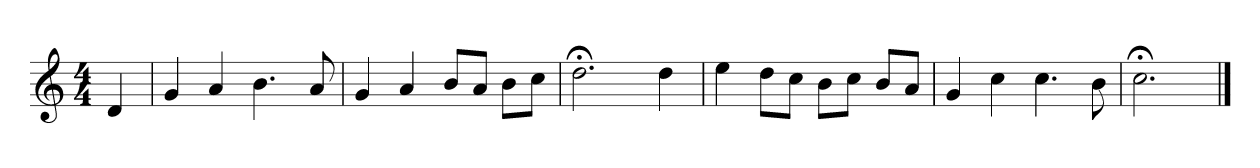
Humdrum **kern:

**kern
*part1
*staff1
*k[]
*C:
*M4/4
*MM120
=
4d
=1
4g
4a
4.b
8a
=2
4g
4a
8bL
8aJ
8bL
8ccJ
=3
2.dd;<
4dd
=4
4ee
8ddL
8ccJ
8bL
8ccJ
8bL
8aJ
=5
4g
4cc
4.cc
8b
=6
2.cc;<
==
*-
